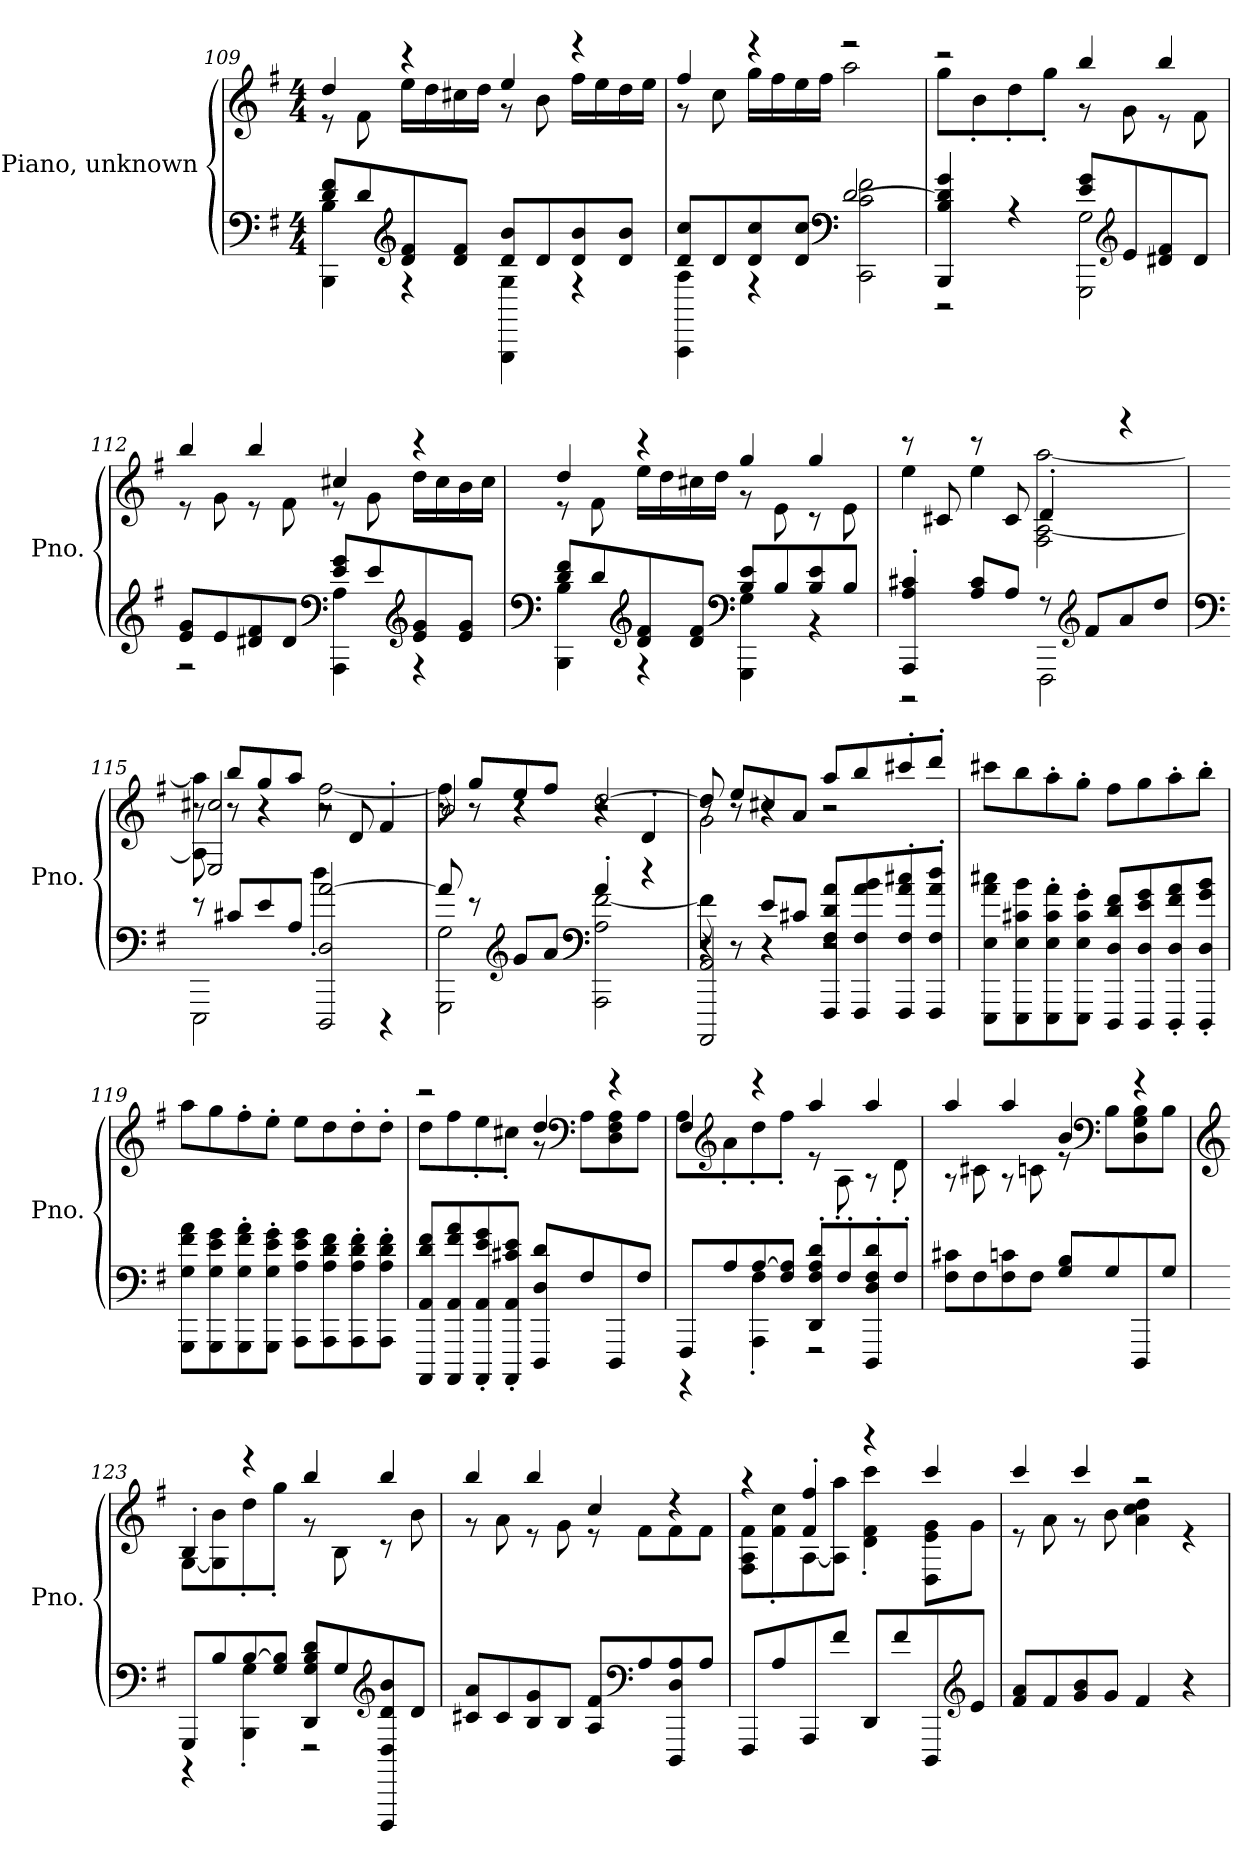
**kern	**kern
*part1	*part1
*staff2	*staff1
*I"Piano, unknown	*
*I'Pno.	*
*clefF4	*clefG2
*k[f#]	*k[f#]
*M4/4	*M4/4
=109	=109
*^	*^
8d/ 8f#/L	4BBB\ 4B\	4dd/	8r
8d/	.	.	8f#\
*clefG2	*	*	*
8d/ 8f#/	4r	4r	16ee\LL
.	.	.	16dd\
8d/ 8f#/J	.	.	16cc#X\
.	.	.	16dd\JJ
8d/ 8b/L	4GGG\ 4G\	4ee/	8r
8d/	.	.	8b\
8d/ 8b/	4r	4r	16ff#\LL
.	.	.	16ee\
8d/ 8b/J	.	.	16dd\
.	.	.	16ee\JJ
!!LO:LB:g=z	!!
=110	=110	=110	=110
8d/ 8cc/L	4AAA\ 4A\	4ff#/	8r
8d/	.	.	8cc\
8d/ 8cc/	4r	4r	16gg\LL
.	.	.	16ff#\
8d/ 8cc/J	.	.	16ee\
.	.	.	16ff#\JJ
*clefF4	*	*	*
[2d/	2CC\ 2c\ 2f#\	2r	2aa\
=111	=111	=111	=111
4BBB/ 4B/ 4d/] 4g/	2r	2r	8gg\L
.	.	.	8b'\
4r	.	.	8dd'\
.	.	.	8gg'\J
8e/ 8g/L	2GGG\ 2G\	4bb/	8r
*clefG2	*	*	*
8e/	.	.	8g\
8d#X/ 8f#/	.	4bb/	8r
8d#/J	.	.	8f#\
=112	=112	=112	=112
8e/ 8g/L	2r	4bb/	8r
8e/	.	.	8g\
8d#X/ 8f#/	.	4bb/	8r
8d#/J	.	.	8f#\
*clefF4	*	*	*
8e/ 8g/L	4AAA\ 4A\	4cc#X/	8r
8e/	.	.	8g\
*clefG2	*	*	*
8e/ 8g/	4r	4r	16dd\LL
.	.	.	16cc#\
8e/ 8g/J	.	.	16b\
.	.	.	16cc#\JJ
!!LO:LB:g=z	!!
=113	=113	=113	=113
*clefF4	*	*	*
8d/ 8f#/L	4BBB\ 4B\	4dd/	8r
8d/	.	.	8f#\
*clefG2	*	*	*
8d/ 8f#/	4r	4r	16ee\LL
.	.	.	16dd\
8d/ 8f#/J	.	.	16cc#X\
.	.	.	16dd\JJ
*clefF4	*	*	*
8B/ 8e/L	4GGG\ 4G\	4gg/	8r
8B/	.	.	8e\
8B/ 8e/	4r	4gg/	8r
8B/J	.	.	8e\
=114	=114	=114	=114
4AAA/' 4A/' 4c#X/'	2r	8r	4ee\
.	.	8c#X/	.
8A/ 8c#/L	.	8r	4ee\
8A/J	.	8c#/	.
8r	2FFF#\	4d'/	2F#\ [2A\ [2aa\
*clefG2	*	*	*
8f#/L	.	.	.
8a/	.	4r	.
8dd/J	.	.	.
*	*	*v	*v
=115	=115	=115
*clefF4	*	*
*	*	*^
*	*	*	*^
8r	2EEE\	8r	8A\] 8aa\]	2E/ 2cc#X/
8c#X/L	.	8bb/L	8r	.
8e/	.	8gg/	4r	.
8A/J	.	8aa/J	.	.
2DDD/ 2D/ [2a/	4dd'\	8r	[2ff#\	2r
.	.	8d/	.	.
.	4r	4f#'/	.	.
!!LO:LB:g=z	!!	!!
=116	=116	=116	=116	=116
8a/]	2GGG\ 2G\	8r	8ff#\]	2b/
8r	.	8gg/L	8r	.
*clefG2	*	*	*	*
8g/L	.	8ee/	4r	.
8a/J	.	8ff#/J	.	.
*clefF4	*	*	*	*
4a'/	2AAA\ 2A\ [2f#\	4r	2r	[2dd/
4r	.	4d'/	.	.
=117	=117	=117	=117	=117
*	*^	*	*	*
4r	8f#\]	2AAAA/ 2AA/	8r	2g\	8dd/]
.	8r	.	8ee/L	.	8r
8e/L	4r	.	8cc#X/	.	4r
8c#X/J	.	.	8a/J	.	.
8FFF#/ 8F#/ 8d/ 8a/L	2r	2r	8aa/L	2r	2r
8FFF#/ 8F#/ 8a/ 8b/	.	.	8bb/	.	.
8FFF#/' 8F#/' 8a/' 8cc#X/'	.	.	8ccc#X'/	.	.
8FFF#/' 8F#/' 8a/' 8dd/'J	.	.	8ddd'/J	.	.
*v	*v	*v	*	*	*
*	*v	*v	*v
=118	=118
8EEE\ 8E\ 8a\ 8cc#X\L	8ccc#X\L
8EEE\ 8E\ 8c#X\ 8b\	8bb\
8EEE\' 8E\' 8c#\' 8a\'	8aa'\
8EEE\' 8E\' 8c#\' 8g\'J	8gg'\J
8DDD/ 8D/ 8d/ 8f#/L	8ff#\L
8DDD/ 8D/ 8e/ 8g/	8gg\
8DDD/' 8D/' 8f#/' 8a/'	8aa'\
8DDD/' 8D/' 8g/' 8b/'J	8bb'\J
!!LO:LB:g=z
=119	=119
8GGG\ 8G\ 8f#\ 8a\L	8aa\L
8GGG\ 8G\ 8e\ 8g\	8gg\
8GGG\' 8G\' 8f#\' 8a\'	8ff#'\
8GGG\' 8G\' 8e\' 8g\'J	8ee'\J
8AAA\ 8A\ 8e\ 8g\L	8ee\L
8AAA\ 8A\ 8d\ 8f#\	8dd\
8AAA\' 8A\' 8d\' 8f#\'	8dd'\
8AAA\' 8A\' 8d\' 8f#\'J	8dd'\J
=120	=120
*	*^
8AAAA/ 8AA/ 8d/ 8f#/L	2r	8dd\L
8AAAA/ 8AA/ 8f#/ 8a/	.	8ff#\
8AAAA/' 8AA/' 8e/' 8g/'	.	8ee'\
8AAAA/' 8AA/' 8c#X/' 8e/'J	.	8cc#X'\J
8DDD/ 8D/ 8d/L	4dd/	8r
*	*clefF4	*
8F#/	.	8A\L
8DDD/	4r	8D\ 8F#\ 8A\
8F#/J	.	8A\J
=121	=121	=121
*^	*	*
8FFF#/L	4r	4F#/	8A\L
*	*	*clefG2	*
8A/	.	.	8a'\
[8A/	4AAA\' 4F#\'	4r	8dd'\
8F#/ 8A/]J	.	.	8ff#'\J
8DD/' 8F#/' 8A/' 8d/'L	2r	4aa/	8r
8F#'/	.	.	8A'\
8DDD/' 8D/' 8F#/' 8d/'	.	4aa/	8r
8F#'/J	.	.	8d'\
*v	*v	*	*
!!LO:PB:g=z	!!
=122	=122	=122
8F#\ 8c#X\L	4aa/	8r
8F#\	.	8c#X\
8F#\ 8cn\	4aa/	8r
8F#\J	.	8cn\
8G/ 8B/L	4b/	8r
*	*clefF4	*
8G/	.	8B\L
8DDD/	4r	8D\ 8G\ 8B\
8G/J	.	8B\J
=123	=123	=123
*	*clefG2	*
*^	*	*
8GGG/L	4r	4B'/	[8G\L
8B/	.	.	8G\] 8b\
[8B/	4BBB\' 4G\'	4r	8dd'\
8G/ 8B/]J	.	.	8gg'\J
8DD/ 8G/ 8B/ 8d/L	2r	4bb/	8r
8G/	.	.	8B\
*clefG2	*	*	*
8DDD/ 8D/ 8d/ 8b/	.	4bb/	8r
8d/J	.	.	8b\
*v	*v	*	*
=124	=124	=124
8c#X/ 8a/L	4bb/	8r
8c#/	.	8a\
8B/ 8g/	4bb/	8r
8B/J	.	8g\
8A/ 8f#/L	4cc/	8r
*clefF4	*	*
8A/	.	8f#\L
8DDD/ 8D/ 8A/	4r	8f#\
8A/J	.	8f#\J
!!LO:LB:g=z	!!
=125	=125	=125
8FFF#/L	4r	8F#\ 8A\ 8f#\L
8A/	.	8f#\' 8cc\'
8AAA/	4f#/' 4ff#/'	[8A\
8f#/J	.	8A\] 8aa\J
8DD/L	4r	4d\' 4f#\' 4ccc\'
8f#/	.	.
8DDD/	4ccc/	8D\ 8e\ 8g\L
*clefG2	*	*
8e/J	.	8g\J
=126	=126	=126
8f#/ 8a/L	4ccc/	8r
8f#/	.	8a\
8g/ 8b/	4ccc/	8r
8g/J	.	8b\
4f#/	2r	4a\ 4cc\ 4dd\
4r	.	4r
*	*v	*v
=	=
*-	*-
